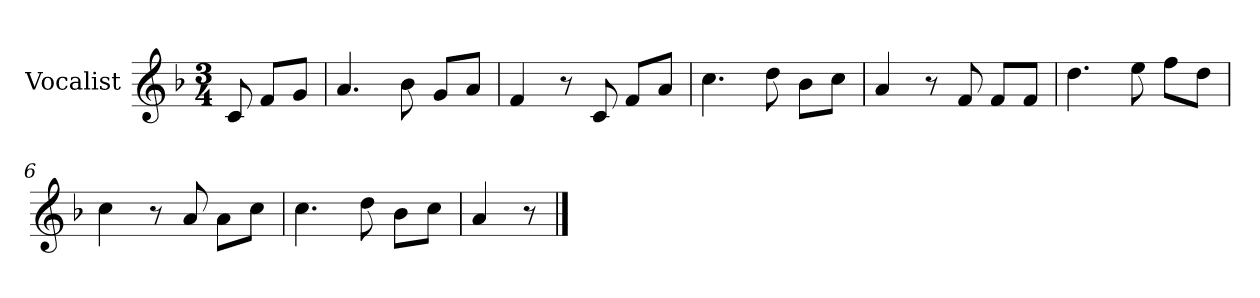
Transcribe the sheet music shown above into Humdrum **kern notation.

**kern
*part1
*staff1
*I"Vocalist
*k[b-]
*F:
*M3/4
=
8c
8fL
8gJ
=1
4.a
8b-
8gL
8aJ
=2
4f
8r
8c
8fL
8aJ
=3
4.cc
8dd
8b-L
8ccJ
=4
4a
8r
8f
8fL
8fJ
=5
4.dd
8ee
8ffL
8ddJ
=6
4cc
8r
8a
8aL
8ccJ
=7
4.cc
8dd
8b-L
8ccJ
=8
4a
8r
==
*-
